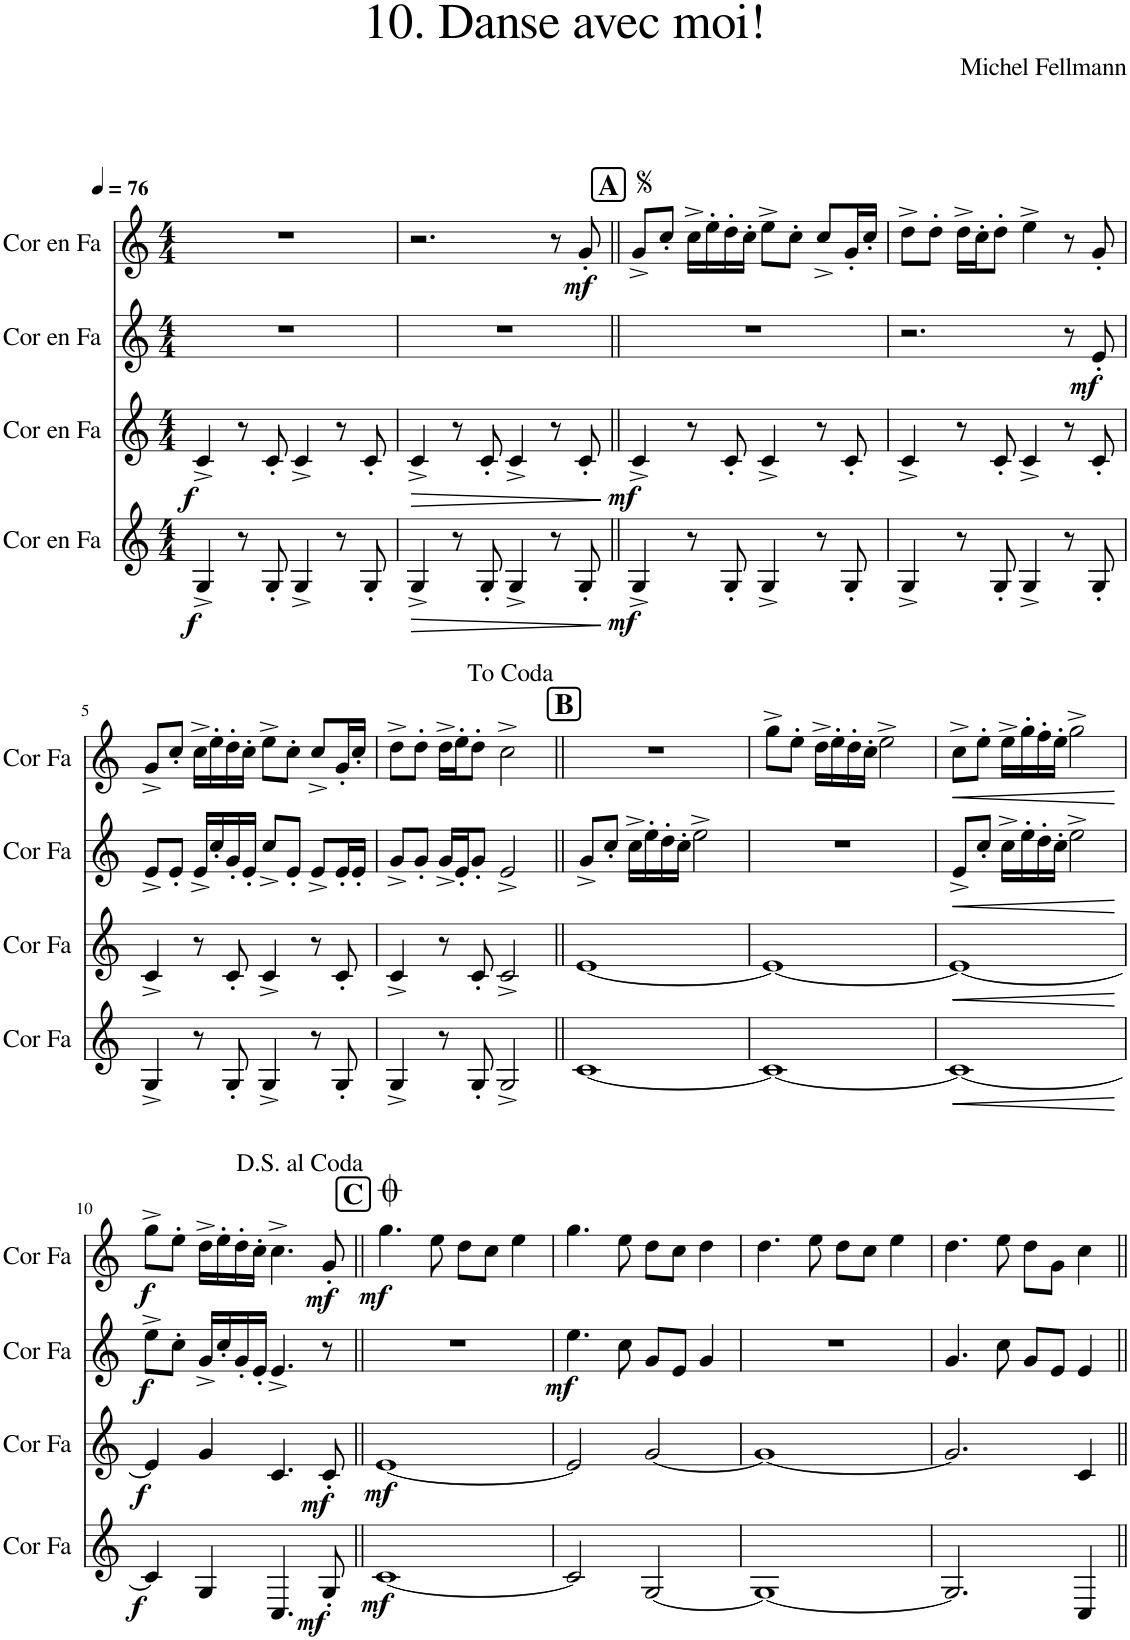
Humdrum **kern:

**kern	**dynam	**kern	**dynam	**kern	**dynam	**kern	**dynam
*part4	*part4	*part3	*part3	*part2	*part2	*part1	*part1
*staff4	*staff4	*staff3	*staff3	*staff2	*staff2	*staff1	*staff1
*I"Cor en Fa	*	*I"Cor en Fa	*	*I"Cor en Fa	*	*I"Cor en Fa	*
*I'Cor Fa	*	*I'Cor Fa	*	*I'Cor Fa	*	*I'Cor Fa	*
*clefG2	*	*clefG2	*	*clefG2	*	*clefG2	*
*Trd4c7	*	*Trd4c7	*	*Trd4c7	*	*Trd4c7	*
*k[]	*	*k[]	*	*k[]	*	*k[]	*
*M4/4	*	*M4/4	*	*M4/4	*	*M4/4	*
*MM76	*	*MM76	*	*MM76	*	*MM76	*
=1	=1	=1	=1	=1	=1	=1	=1
!	!LO:DY:b	!	!LO:DY:b	!	!	!	!
4G^/	f	4c^/	f	1r	.	1r	.
8r	.	8r	.	.	.	.	.
8G'/	.	8c'/	.	.	.	.	.
4G^/	.	4c^/	.	.	.	.	.
8r	.	8r	.	.	.	.	.
8G'/	.	8c'/	.	.	.	.	.
=2	=2	=2	=2	=2	=2	=2	=2
!	!LO:HP:b	!	!LO:HP:b	!	!	!	!
4G^/	>	4c^/	>	1r	.	2.r	.
8r	.	8r	.	.	.	.	.
8G'/	.	8c'/	.	.	.	.	.
4G^/	.	4c^/	.	.	.	.	.
8r	.	8r	.	.	.	8r	.
!	!	!	!	!	!	!	!LO:DY:b
8G'/	.	8c'/	.	.	.	8g'/	mf
.	]	.	]	.	.	.	.
!!LO:REH:place=s1:a:B:cj:fs=14:t=A
=3||	=3||	=3||	=3||	=3||	=3||	=3||	=3||
!	!LO:DY:b	!	!LO:DY:b	!	!	!	!
4G^/	mf	4c^/	mf	1r	.	8g^/L	.
.	.	.	.	.	.	8cc'/J	.
8r	.	8r	.	.	.	16cc^\LL	.
.	.	.	.	.	.	16ee'\	.
8G'/	.	8c'/	.	.	.	16dd'\	.
.	.	.	.	.	.	16cc'\JJ	.
4G^/	.	4c^/	.	.	.	8ee^\L	.
.	.	.	.	.	.	8cc'\J	.
8r	.	8r	.	.	.	8cc^/L	.
8G'/	.	8c'/	.	.	.	16g'/L	.
.	.	.	.	.	.	16cc'/JJ	.
=4	=4	=4	=4	=4	=4	=4	=4
4G^/	.	4c^/	.	2.r	.	8dd^\L	.
.	.	.	.	.	.	8dd'\J	.
8r	.	8r	.	.	.	16dd^\LL	.
.	.	.	.	.	.	16cc'\J	.
8G'/	.	8c'/	.	.	.	8dd'\J	.
4G^/	.	4c^/	.	.	.	4ee^\	.
8r	.	8r	.	8r	.	8r	.
!	!	!	!	!	!LO:DY:b	!	!
8G'/	.	8c'/	.	8e'/	mf	8g'/	.
!!LO:LB:g=z
=5	=5	=5	=5	=5	=5	=5	=5
4G^/	.	4c^/	.	8e^/L	.	8g^/L	.
.	.	.	.	8e'/J	.	8cc'/J	.
8r	.	8r	.	16e^/LL	.	16cc^\LL	.
.	.	.	.	16cc'/	.	16ee'\	.
8G'/	.	8c'/	.	16g'/	.	16dd'\	.
.	.	.	.	16e'/JJ	.	16cc'\JJ	.
4G^/	.	4c^/	.	8cc^/L	.	8ee^\L	.
.	.	.	.	8e'/J	.	8cc'\J	.
8r	.	8r	.	8e^/L	.	8cc^/L	.
8G'/	.	8c'/	.	16e'/L	.	16g'/L	.
.	.	.	.	16e'/JJ	.	16cc'/JJ	.
=6	=6	=6	=6	=6	=6	=6	=6
4G^/	.	4c^/	.	8g^/L	.	8dd^\L	.
.	.	.	.	8g'/J	.	8dd'\J	.
8r	.	8r	.	16g^/LL	.	16dd^\LL	.
.	.	.	.	16e'/J	.	16ee'\J	.
8G'/	.	8c'/	.	8g'/J	.	8dd'\J	.
2G^/	.	2c^/	.	2e^/	.	2cc^\	.
!!LO:REH:place=s1:a:B:cj:fs=14:t=B
=7||	=7||	=7||	=7||	=7||	=7||	=7||	=7||
[1c	.	[1e	.	8g^/L	.	1r	.
.	.	.	.	8cc'/J	.	.	.
.	.	.	.	16cc^\LL	.	.	.
.	.	.	.	16ee'\	.	.	.
.	.	.	.	16dd'\	.	.	.
.	.	.	.	16cc'\JJ	.	.	.
.	.	.	.	2ee^\	.	.	.
=8	=8	=8	=8	=8	=8	=8	=8
1c_	.	1e_	.	1r	.	8gg^\L	.
.	.	.	.	.	.	8ee'\J	.
.	.	.	.	.	.	16dd^\LL	.
.	.	.	.	.	.	16ee'\	.
.	.	.	.	.	.	16dd'\	.
.	.	.	.	.	.	16cc'\JJ	.
.	.	.	.	.	.	2ee^\	.
=9	=9	=9	=9	=9	=9	=9	=9
!	!LO:HP:b	!	!LO:HP:b	!	!LO:HP:b	!	!LO:HP:b
1c_	<	1e_	<	8e^/L	<	8cc^\L	<
.	.	.	.	8cc'/J	.	8ee'\J	.
.	.	.	.	16cc^\LL	.	16ee^\LL	.
.	.	.	.	16ee'\	.	16gg'\	.
.	.	.	.	16dd'\	.	16ff'\	.
.	.	.	.	16cc'\JJ	.	16ee'\JJ	.
.	.	.	.	2ee^\	.	2gg^\	.
.	[	.	[	.	[	.	[
!!LO:LB:g=z
=10	=10	=10	=10	=10	=10	=10	=10
!	!LO:DY:b	!	!LO:DY:b	!	!LO:DY:b	!	!LO:DY:b
4c/]	f	4e/]	f	8ee^\L	f	8gg^\L	f
.	.	.	.	8cc'\J	.	8ee'\J	.
4G/	.	4g/	.	16g^/LL	.	16dd^\LL	.
.	.	.	.	16cc'/	.	16ee'\	.
.	.	.	.	16g'/	.	16dd'\	.
.	.	.	.	16e'/JJ	.	16cc'\JJ	.
4.C/	.	4.c/	.	4.e^/	.	4.cc^\	.
!	!LO:DY:b	!	!LO:DY:b	!	!	!	!LO:DY:b
8G'/	mf	8c'/	mf	8r	.	8g'/	mf
!!LO:REH:place=s1:a:B:cj:fs=14:t=C
=11||	=11||	=11||	=11||	=11||	=11||	=11||	=11||
!	!LO:DY:b	!	!LO:DY:b	!	!	!	!LO:DY:b
[1c	mf	[1e	mf	1r	.	4.gg\	mf
.	.	.	.	.	.	8ee\	.
.	.	.	.	.	.	8dd\L	.
.	.	.	.	.	.	8cc\J	.
.	.	.	.	.	.	4ee\	.
=12	=12	=12	=12	=12	=12	=12	=12
!	!	!	!	!	!LO:DY:b	!	!
2c/]	.	2e/]	.	4.ee\	mf	4.gg\	.
.	.	.	.	8cc\	.	8ee\	.
[2G/	.	[2g/	.	8g/L	.	8dd\L	.
.	.	.	.	8e/J	.	8cc\J	.
.	.	.	.	4g/	.	4dd\	.
=13	=13	=13	=13	=13	=13	=13	=13
1G_	.	1g_	.	1r	.	4.dd\	.
.	.	.	.	.	.	8ee\	.
.	.	.	.	.	.	8dd\L	.
.	.	.	.	.	.	8cc\J	.
.	.	.	.	.	.	4ee\	.
=14	=14	=14	=14	=14	=14	=14	=14
2.G/]	.	2.g/]	.	4.g/	.	4.dd\	.
.	.	.	.	8cc\	.	8ee\	.
.	.	.	.	8g/L	.	8dd\L	.
.	.	.	.	8e/J	.	8g\J	.
4C/	.	4c/	.	4e/	.	4cc\	.
=||	=||	=||	=||	=||	=||	=||	=||
*-	*-	*-	*-	*-	*-	*-	*-
